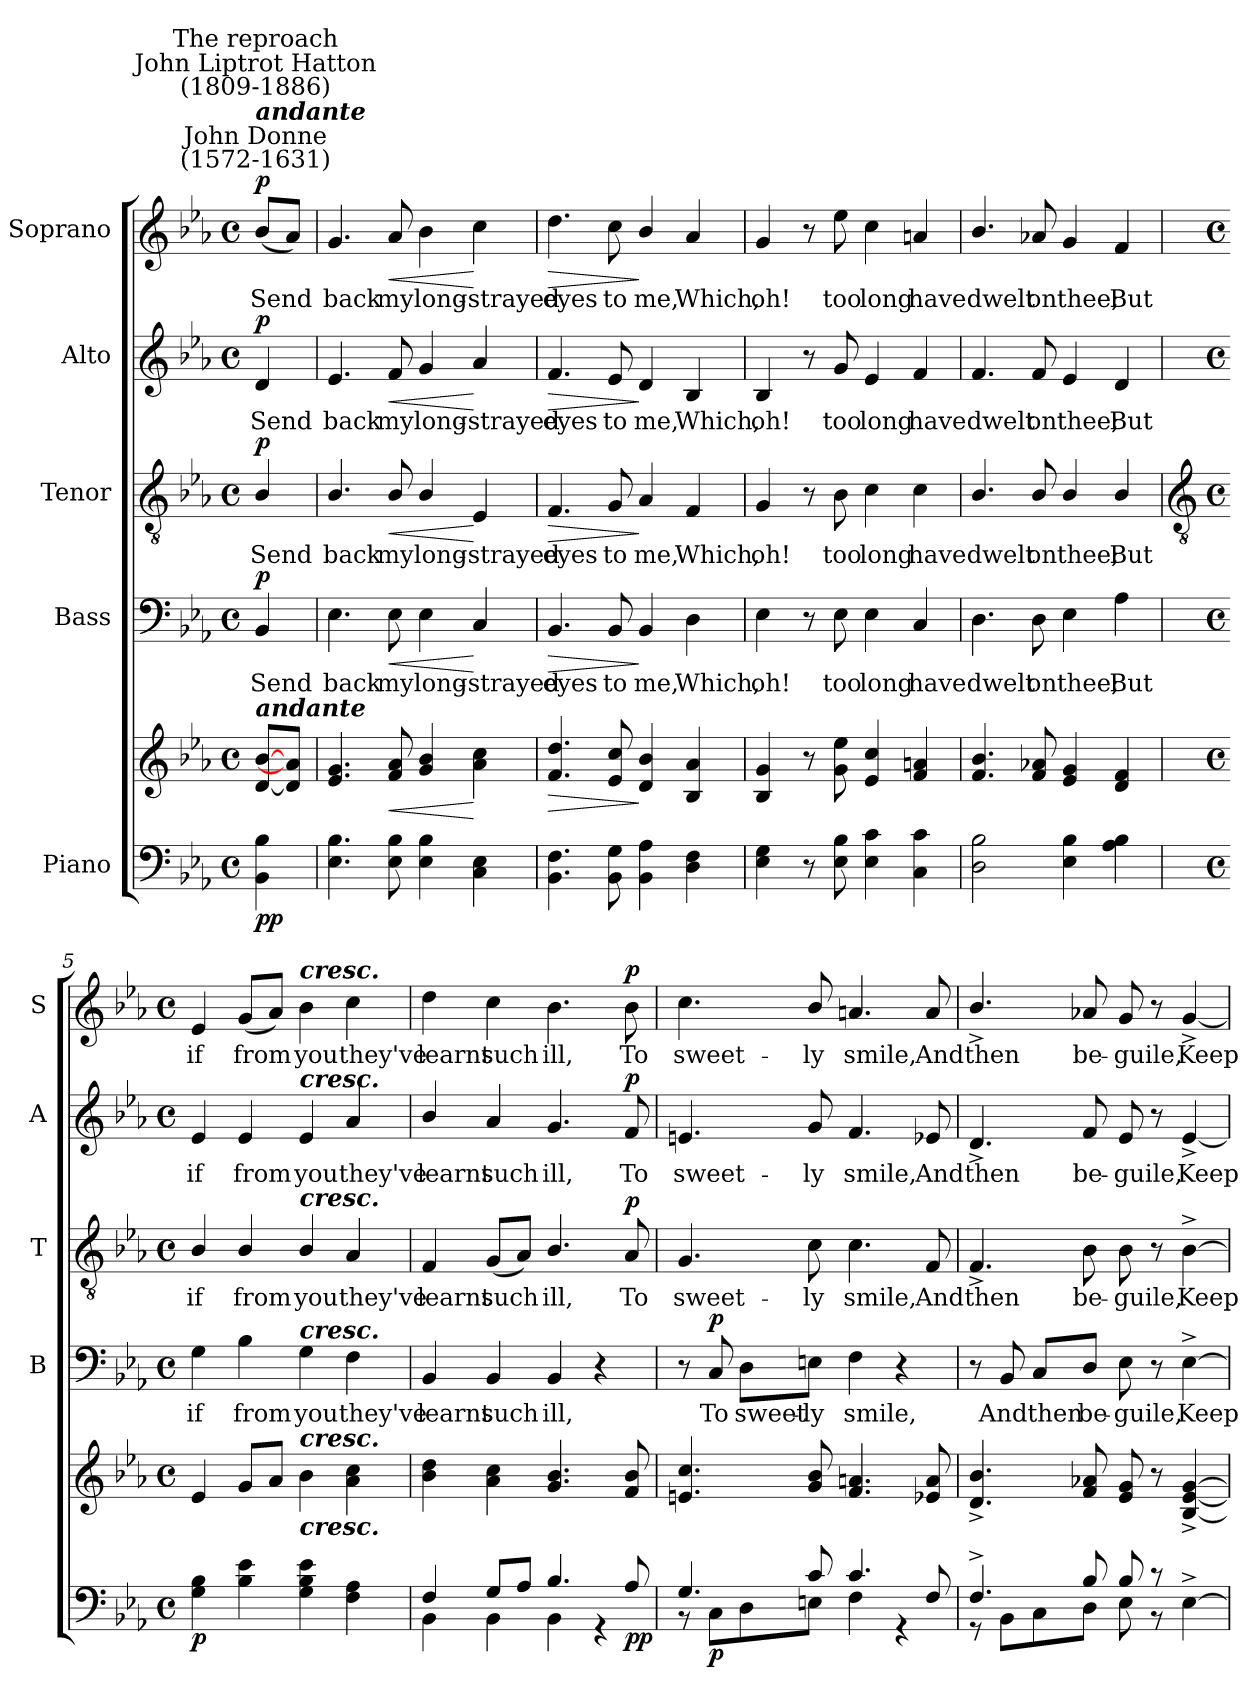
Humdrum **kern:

**kern	**kern	**dynam	**kern	**text	**dynam	**kern	**text	**dynam	**kern	**text	**dynam	**kern	**text	**dynam
*part5	*part5	*part5	*part4	*part4	*part4	*part3	*part3	*part3	*part2	*part2	*part2	*part1	*part1	*part1
*staff6	*staff5	*staff5/6	*staff4	*staff4	*staff4	*staff3	*staff3	*staff3	*staff2	*staff2	*staff2	*staff1	*staff1	*staff1
*I"Piano	*	*	*I"Bass	*	*	*I"Tenor	*	*	*I"Alto	*	*	*I"Soprano	*	*
*	*	*	*I'B	*	*	*I'T	*	*	*I'A	*	*	*I'S	*	*
*clefF4	*clefG2	*	*clefF4	*	*	*clefGv2	*	*	*clefG2	*	*	*clefG2	*	*
*k[b-e-a-]	*k[b-e-a-]	*	*k[b-e-a-]	*	*	*k[b-e-a-]	*	*	*k[b-e-a-]	*	*	*k[b-e-a-]	*	*
*E-:	*E-:	*	*E-:	*	*	*E-:	*	*	*E-:	*	*	*E-:	*	*
*M4/4	*M4/4	*	*M4/4	*	*	*M4/4	*	*	*M4/4	*	*	*M4/4	*	*
*met(c)	*met(c)	*	*met(c)	*	*	*met(c)	*	*	*met(c)	*	*	*met(c)	*	*
*MM80	*MM80	*	*MM80	*	*	*MM80	*	*	*MM80	*	*	*MM80	*	*
=	=	=	=	=	=	=	=	=	=	=	=	=	=	=
!	!	!	!	!	!	!	!	!	!	!	!	!LO:TX:a:cj:t=John Donne\n(1572-1631)	!	!
!	!	!	!	!	!	!	!	!	!	!	!	!LO:TX:a:Bi:t=andante	!	!
!	!	!	!	!	!	!	!	!	!	!	!	!LO:TX:a:cj:t=John Liptrot Hatton\n(1809-1886)	!	!
!	!	!	!	!	!	!	!	!	!	!	!	!LO:TX:a:cj:t=The reproach	!	!
!	!LO:TX:a:Bi:t=andante	!	!	!	!	!	!	!	!	!	!	!	!	!
!	!	!LO:DY:b=2	!	!LO:LY:b	!	!	!LO:LY:b	!	!	!LO:LY:b	!	!	!LO:LY:b	!
!	!	!LO:DY:n=1:b	!	!	!LO:DY:b	!	!	!LO:DY:b	!	!	!LO:DY:b	!	!	!LO:DY:b
4BB- 4B-	[8d [8b-L	p p	4BB-	Send	p	4B-/	Send	p	4d	Send	p	(<8b-L	Send	p
.	8d] 8a-]J	.	.	.	.	.	.	.	.	.	.	8a-J)	.	.
=1	=1	=1	=1	=1	=1	=1	=1	=1	=1	=1	=1	=1	=1	=1
!	!	!	!	!LO:LY:b	!	!	!LO:LY:b	!	!	!LO:LY:b	!	!	!LO:LY:b	!
4.E- 4.B-	4.e- 4.g	.	4.E-	back	.	4.B-/	back	.	4.e-	back	.	4.g	back	.
!	!	!LO:HP:b	!	!LO:LY:b	!LO:HP:b	!	!LO:LY:b	!LO:HP:b	!	!LO:LY:b	!LO:HP:b	!	!LO:LY:b	!LO:HP:b
8E- 8B-	8f 8a-	<	8E-	my	<	8B-/	my	<	8f	my	<	8a-	my	<
!	!	!	!	!LO:LY:b	!	!	!LO:LY:b	!	!	!LO:LY:b	!	!	!LO:LY:b	!
4E- 4B-	4g 4b-	.	4E-	long-	.	4B-/	long-	.	4g	long-	.	4b-	long-	.
!	!	!	!	!LO:LY:b	!	!	!LO:LY:b	!	!	!LO:LY:b	!	!	!LO:LY:b	!
4C 4E-	4a- 4cc	[	4C	-strayed	[	4E-	-strayed	[	4a-	-strayed	[	4cc	-strayed	[
=2	=2	=2	=2	=2	=2	=2	=2	=2	=2	=2	=2	=2	=2	=2
!	!	!LO:HP:b	!	!LO:LY:b	!LO:HP:b	!	!LO:LY:b	!LO:HP:b	!	!LO:LY:b	!LO:HP:b	!	!LO:LY:b	!LO:HP:b
4.BB- 4.F	4.f 4.dd	>	4.BB-	eyes	>	4.F	eyes	>	4.f	eyes	>	4.dd	eyes	>
!	!	!	!	!LO:LY:b	!	!	!LO:LY:b	!	!	!LO:LY:b	!	!	!LO:LY:b	!
8BB- 8G	8e- 8cc	.	8BB-	to	.	8G	to	.	8e-	to	.	8cc	to	.
!	!	!	!	!LO:LY:b	!	!	!LO:LY:b	!	!	!LO:LY:b	!	!	!LO:LY:b	!
4BB- 4A-	4d/ 4b-/	]	4BB-	me,	]	4A-	me,	]	4d	me,	]	4b-/	me,	]
!	!	!	!	!LO:LY:b	!	!	!LO:LY:b	!	!	!LO:LY:b	!	!	!LO:LY:b	!
4D 4F	4B- 4a-	.	4D	Which,	.	4F	Which,	.	4B-	Which,	.	4a-	Which,	.
=3	=3	=3	=3	=3	=3	=3	=3	=3	=3	=3	=3	=3	=3	=3
!	!	!	!	!LO:LY:b	!	!	!LO:LY:b	!	!	!LO:LY:b	!	!	!LO:LY:b	!
4E- 4G	4B- 4g	.	4E-	oh!	.	4G	oh!	.	4B-	oh!	.	4g	oh!	.
8r	8r	.	8r	.	.	8r	.	.	8r	.	.	8r	.	.
!	!	!	!	!LO:LY:b	!	!	!LO:LY:b	!	!	!LO:LY:b	!	!	!LO:LY:b	!
8E- 8B-	8g 8ee-	.	8E-	too	.	8B-	too	.	8g	too	.	8ee-	too	.
!	!	!	!	!LO:LY:b	!	!	!LO:LY:b	!	!	!LO:LY:b	!	!	!LO:LY:b	!
4E- 4c	4e- 4cc	.	4E-	long	.	4c	long	.	4e-	long	.	4cc	long	.
!	!	!	!	!LO:LY:b	!	!	!LO:LY:b	!	!	!LO:LY:b	!	!	!LO:LY:b	!
4C 4c	4f 4an	.	4C	have	.	4c	have	.	4f	have	.	4an	have	.
=4	=4	=4	=4	=4	=4	=4	=4	=4	=4	=4	=4	=4	=4	=4
!	!	!	!	!LO:LY:b	!	!	!LO:LY:b	!	!	!LO:LY:b	!	!	!LO:LY:b	!
2D 2B-	4.f/ 4.b-/	.	4.D	dwelt	.	4.B-/	dwelt	.	4.f	dwelt	.	4.b-/	dwelt	.
!	!	!	!	!LO:LY:b	!	!	!LO:LY:b	!	!	!LO:LY:b	!	!	!LO:LY:b	!
.	8f 8a-X	.	8D	on	.	8B-/	on	.	8f	on	.	8a-X	on	.
!	!	!	!	!LO:LY:b	!	!	!LO:LY:b	!	!	!LO:LY:b	!	!	!LO:LY:b	!
4E- 4B-	4e- 4g	.	4E-	thee;	.	4B-/	thee;	.	4e-	thee;	.	4g	thee;	.
!	!	!	!	!LO:LY:b	!	!	!LO:LY:b	!	!	!LO:LY:b	!	!	!LO:LY:b	!
4A- 4B-	4d 4f	.	4A-	But	.	4B-/	But	.	4d	But	.	4f	But	.
!!LO:LB:g=z
=5	=5	=5	=5	=5	=5	=5	=5	=5	=5	=5	=5	=5	=5	=5
*	*	*	*	*	*	*clefGv2	*	*	*	*	*	*	*	*
*M4/4	*M4/4	*	*M4/4	*	*	*M4/4	*	*	*M4/4	*	*	*M4/4	*	*
*met(c)	*met(c)	*	*met(c)	*	*	*met(c)	*	*	*met(c)	*	*	*met(c)	*	*
*^	*	*	*	*	*	*	*	*	*	*	*	*	*	*
!	!	!	!LO:DY:b=2	!	!LO:LY:b	!	!	!LO:LY:b	!	!	!LO:LY:b	!	!	!LO:LY:b	!
1ryy	4G\ 4B-\	4e-	p	4G	if	.	4B-/	if	.	4e-	if	.	4e-	if	.
!	!	!	!	!	!LO:LY:b	!	!	!LO:LY:b	!	!	!LO:LY:b	!	!	!LO:LY:b	!
.	4B-\ 4e-\	8gL	.	4B-	from	.	4B-/	from	.	4e-	from	.	(<8gL	from	.
.	.	8a-J	.	.	.	.	.	.	.	.	.	.	8a-J)	.	.
!	!	!	!	!	!	!	!	!	!	!	!	!	!LO:TX:a:Bi:t=cresc.	!	!
!	!	!	!	!	!	!	!	!	!	!LO:TX:a:Bi:t=cresc.	!	!	!	!	!
!	!	!	!	!	!	!	!LO:TX:a:Bi:t=cresc.	!	!	!	!	!	!	!	!
!	!	!	!	!LO:TX:a:Bi:t=cresc.	!	!	!	!	!	!	!	!	!	!	!
!	!	!LO:TX:a:Bi:t=cresc.	!	!	!	!	!	!	!	!	!	!	!	!	!
!	!LO:TX:a:Bi:t=cresc.	!	!	!	!	!	!	!	!	!	!	!	!	!	!
!	!	!	!	!	!LO:LY:b	!	!	!LO:LY:b	!	!	!LO:LY:b	!	!	!LO:LY:b	!
.	4G\ 4B-\ 4e-\	4b-	.	4G	you	.	4B-/	you	.	4e-	you	.	4b-	you	.
!	!	!	!	!	!LO:LY:b	!	!	!LO:LY:b	!	!	!LO:LY:b	!	!	!LO:LY:b	!
.	4F\ 4A-\	4a- 4cc	.	4F	they've	.	4A-	they've	.	4a-	they've	.	4cc	they've	.
=6	=6	=6	=6	=6	=6	=6	=6	=6	=6	=6	=6	=6	=6	=6	=6
!	!	!	!	!	!LO:LY:b	!	!	!LO:LY:b	!	!	!LO:LY:b	!	!	!LO:LY:b	!
4F/	4BB-\	4b- 4dd	.	4BB-	learnt	.	4F	learnt	.	4b-/	learnt	.	4dd	learnt	.
!	!	!	!	!	!LO:LY:b	!	!	!LO:LY:b	!	!	!LO:LY:b	!	!	!LO:LY:b	!
8G/L	4BB-\	4a- 4cc	.	4BB-	such	.	(<8GL	such	.	4a-	such	.	4cc	such	.
8A-/J	.	.	.	.	.	.	8A-J)	.	.	.	.	.	.	.	.
!	!	!	!	!	!LO:LY:b	!	!	!LO:LY:b	!	!	!LO:LY:b	!	!	!LO:LY:b	!
4.B-/	4BB-\	4.g 4.b-	.	4BB-	ill,	.	4.B-/	ill,	.	4.g	ill,	.	4.b-	ill,	.
.	4r	.	.	4r	.	.	.	.	.	.	.	.	.	.	.
!	!	!	!LO:DY:b=2	!	!	!	!	!LO:LY:b	!	!	!LO:LY:b	!	!	!LO:LY:b	!
!	!	!	!LO:DY:n=1:b	!	!	!	!	!	!LO:DY:b	!	!	!LO:DY:b	!	!	!LO:DY:b
8A-/	.	8f 8b-	p p	.	.	.	8A-	To	p	8f	To	p	8b-	To	p
=7	=7	=7	=7	=7	=7	=7	=7	=7	=7	=7	=7	=7	=7	=7	=7
!	!	!	!	!	!	!	!	!LO:LY:b	!	!	!LO:LY:b	!	!	!LO:LY:b	!
4.G/	8r	4.en 4.cc	.	8r	.	.	4.G	sweet-	.	4.en	sweet-	.	4.cc	sweet-	.
!	!	!	!LO:DY:b=2	!	!LO:LY:b	!LO:DY:b	!	!	!	!	!	!	!	!	!
.	8C\L	.	p	8C	To	p	.	.	.	.	.	.	.	.	.
!	!	!	!	!	!LO:LY:b	!	!	!	!	!	!	!	!	!	!
.	8D\	.	.	8D\L	sweet-	.	.	.	.	.	.	.	.	.	.
!	!	!	!	!	!LO:LY:b	!	!	!LO:LY:b	!	!	!LO:LY:b	!	!	!LO:LY:b	!
8c/	8En\J	8g/ 8b-/	.	8En\J	-ly	.	8c	-ly	.	8g	-ly	.	8b-/	-ly	.
!	!	!	!	!	!LO:LY:b	!	!	!LO:LY:b	!	!	!LO:LY:b	!	!	!LO:LY:b	!
4.c/	4F\	4.f 4.an	.	4F	smile,	.	4.c	smile,	.	4.f	smile,	.	4.an	smile,	.
.	4r	.	.	4r	.	.	.	.	.	.	.	.	.	.	.
!	!	!	!	!	!	!	!	!LO:LY:b	!	!	!LO:LY:b	!	!	!LO:LY:b	!
8F/	.	8e-X 8a	.	.	.	.	8F	And	.	8e-X	And	.	8a	And	.
=8	=8	=8	=8	=8	=8	=8	=8	=8	=8	=8	=8	=8	=8	=8	=8
!	!	!	!	!	!	!	!	!LO:LY:b	!	!	!LO:LY:b	!	!	!LO:LY:b	!
4.F^/	8r	4.d/^ 4.b-/^	.	8r	.	.	4.F^	then	.	4.d^	then	.	4.b-^/	then	.
!	!	!	!	!	!LO:LY:b	!	!	!	!	!	!	!	!	!	!
.	8BB-\L	.	.	8BB-	And	.	.	.	.	.	.	.	.	.	.
!	!	!	!	!	!LO:LY:b	!	!	!	!	!	!	!	!	!	!
.	8C\	.	.	8C/L	then	.	.	.	.	.	.	.	.	.	.
!	!	!	!	!	!LO:LY:b	!	!	!LO:LY:b	!	!	!LO:LY:b	!	!	!LO:LY:b	!
8B-/	8D\J	8f 8a-X	.	8D/J	be-	.	8B-	be-	.	8f	be-	.	8a-X	be-	.
!	!	!	!	!	!LO:LY:b	!	!	!LO:LY:b	!	!	!LO:LY:b	!	!	!LO:LY:b	!
8B-/	8E-\	8e- 8g	.	8E-	-guile,	.	8B-	-guile,	.	8e-	-guile,	.	8g	-guile,	.
8r	8r	8r	.	8r	.	.	8r	.	.	8r	.	.	8r	.	.
!	!	!	!	!	!LO:LY:b	!	!	!LO:LY:b	!	!	!LO:LY:b	!	!	!LO:LY:b	!
4ryy	[4E-^\	[4B-^ [4e-^ [4g^	.	[4E-^	Keep	.	[4B-^	Keep	.	[4e-^	Keep	.	[4g^	Keep	.
*v	*v	*	*	*	*	*	*	*	*	*	*	*	*	*	*
=	=	=	=	=	=	=	=	=	=	=	=	=	=	=
*-	*-	*-	*-	*-	*-	*-	*-	*-	*-	*-	*-	*-	*-	*-
